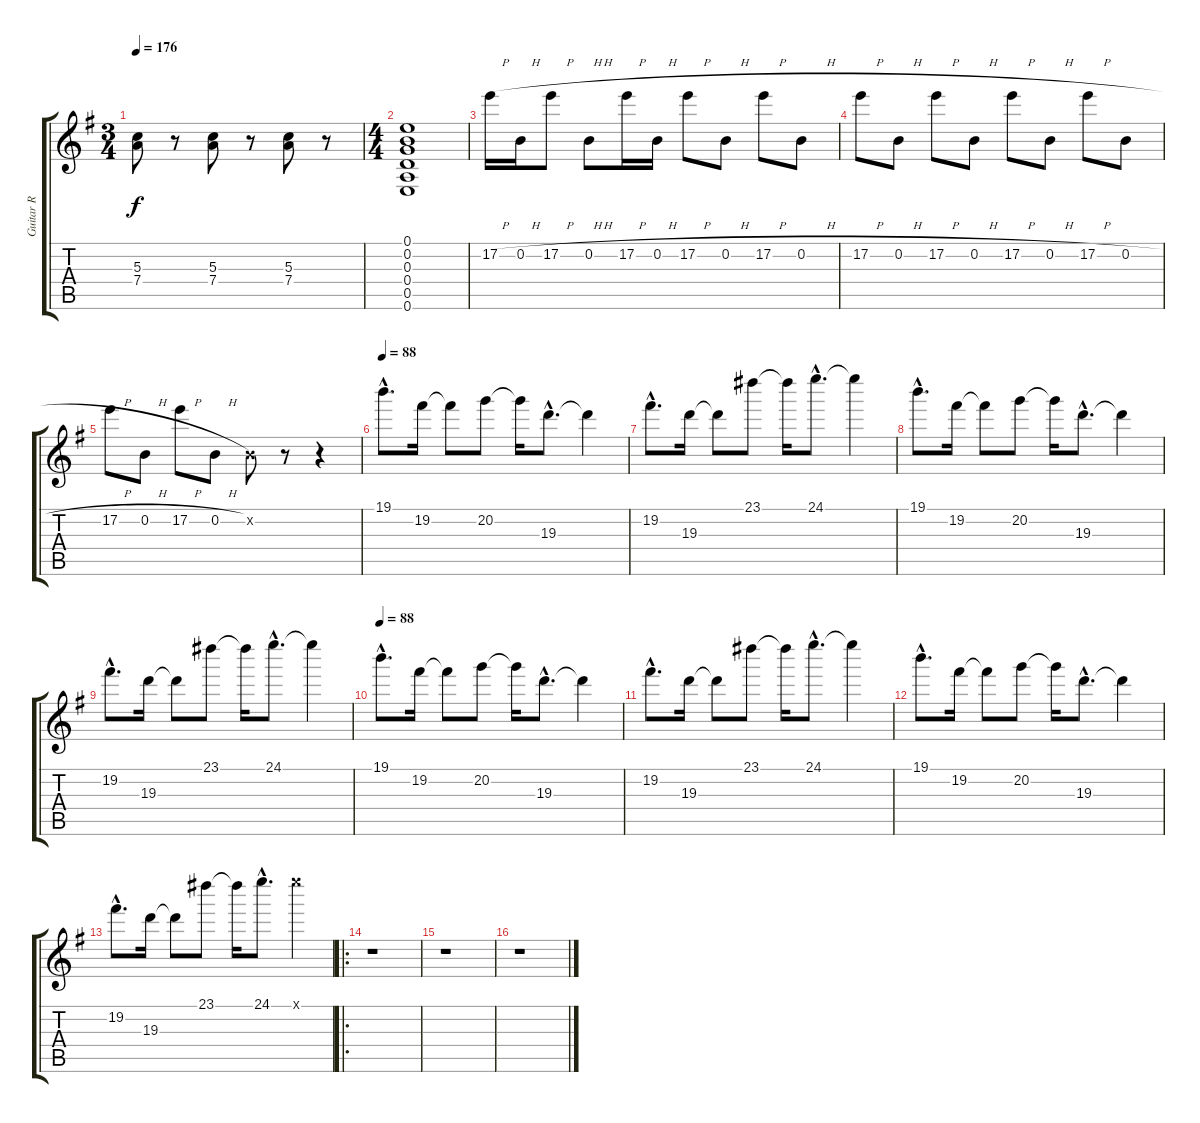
\track ("Guitar R" "Guitar R") {instrument distortionguitar}
\staff {score tabs}
\tuning (E4 B3 G3 D3 A2 E2) {hide}
\ts (3 4)
\tempo 176
\clef g2
\ks g
(5.3 7.4).8{dy f} r.8 (5.3 7.4).8 r.8 (5.3 7.4).8 r.8 |
\ts (4 4)
(0.1 0.2 0.3 0.4 0.5 0.6).1 |
17.2{h}.16 0.2{h}.16 17.2{h}.8 0.2{h}.8 17.2{h}.16 0.2{h}.16 17.2{h}.8 0.2{h}.8 17.2{h}.8 0.2{h}.8 |
17.2{h}.8 0.2{h}.8 17.2{h}.8 0.2{h}.8 17.2{h}.8 0.2{h}.8 17.2{h}.8 0.2{h}.8 |
17.2{h}.8 0.2{h}.8 17.2{h}.8 0.2{h}.8 0.2{x}.8 r.8 r.4 |
\tempo 88
19.1{hac}.8{d} 19.2.16 19.2{t}.8 20.2.8 20.2{t}.16 19.3{hac}.8{d} 19.3{t}.4 |
19.2{hac}.8{d} 19.3.16 19.3{t}.8 23.1.8 23.1{t}.16 24.1{hac}.8{d} 24.1{t}.4 |
19.1{hac}.8{d} 19.2.16 19.2{t}.8 20.2.8 20.2{t}.16 19.3{hac}.8{d} 19.3{t}.4 |
19.2{hac}.8{d} 19.3.16 19.3{t}.8 23.1.8 23.1{t}.16 24.1{hac}.8{d} 24.1{t}.4 |
\tempo 88
19.1{hac}.8{d} 19.2.16 19.2{t}.8 20.2.8 20.2{t}.16 19.3{hac}.8{d} 19.3{t}.4 |
19.2{hac}.8{d} 19.3.16 19.3{t}.8 23.1.8 23.1{t}.16 24.1{hac}.8{d} 24.1{t}.4 |
19.1{hac}.8{d} 19.2.16 19.2{t}.8 20.2.8 20.2{t}.16 19.3{hac}.8{d} 19.3{t}.4 |
19.2{hac}.8{d} 19.3.16 19.3{t}.8 23.1.8 23.1{t}.16 24.1{hac}.8{d} 24.1{x}.4 |
\ro
r.1 |
r.1 |
r.1
